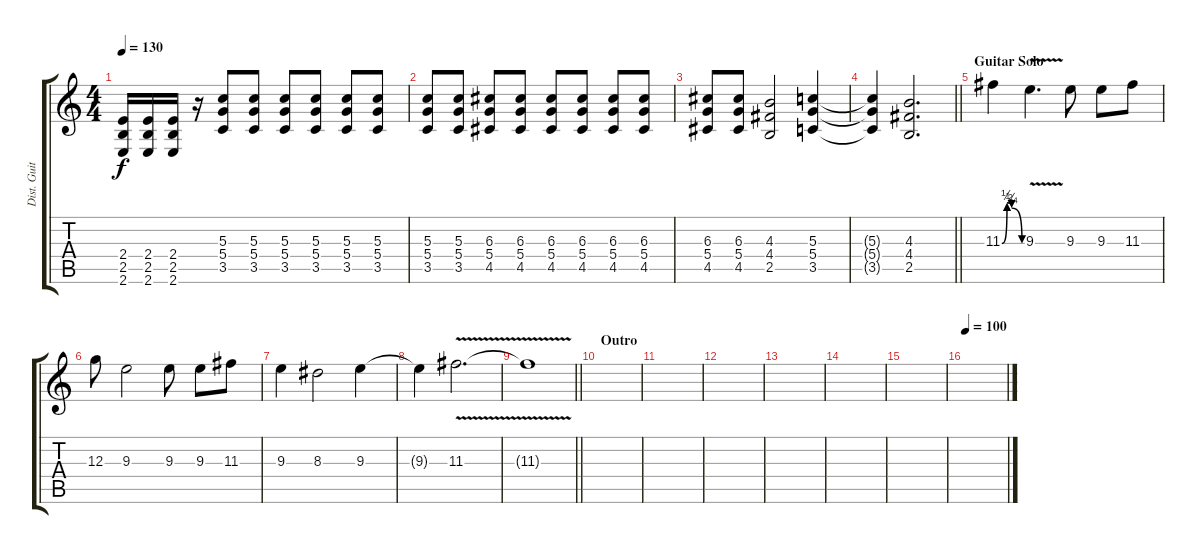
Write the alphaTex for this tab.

\track ("Dist. Guitar 1" "Dist. Guit") {instrument distortionguitar}
\staff {score tabs}
\tuning (E4 B3 G3 D3 A2 D2) {hide}
\ts (4 4)
\tempo 130
\clef g2
\ks c
(2.4 2.5 2.6).16{dy f} (2.4 2.5 2.6).16 (2.4 2.5 2.6).16 r.16 (5.3 5.4 3.5).8 (5.3 5.4 3.5).8 (5.3 5.4 3.5).8 (5.3 5.4 3.5).8 (5.3 5.4 3.5).8 (5.3 5.4 3.5).8 |
(5.3 5.4 3.5).8 (5.3 5.4 3.5).8 (6.3 5.4 4.5).8 (6.3 5.4 4.5).8 (6.3 5.4 4.5).8 (6.3 5.4 4.5).8 (6.3 5.4 4.5).8 (6.3 5.4 4.5).8 |
(6.3 5.4 4.5).8 (6.3 5.4 4.5).8 (4.3 4.4 2.5).2 (5.3 5.4 3.5).4 |
\barLineRight lightlight
(5.3{t} 5.4{t} 3.5{t}).4 (4.3 4.4 2.5).2{d} |
\section ("" "Guitar Solo")
11.3{be (custom 0 0 15 2 29 1 60 0)}.4 9.3{v}.4{d} 9.3.8 9.3.8 11.3.8 |
12.3.8 9.3.2 9.3.8 9.3.8 11.3.8 |
9.3.4 8.3.2 9.3.4 |
9.3{t}.4 11.3{v}.2{d volume 4} |
\barLineRight lightlight
11.3{t}.1 |
\section ("" "Outro")
|
|
|
|
|
|
\tempo 100
